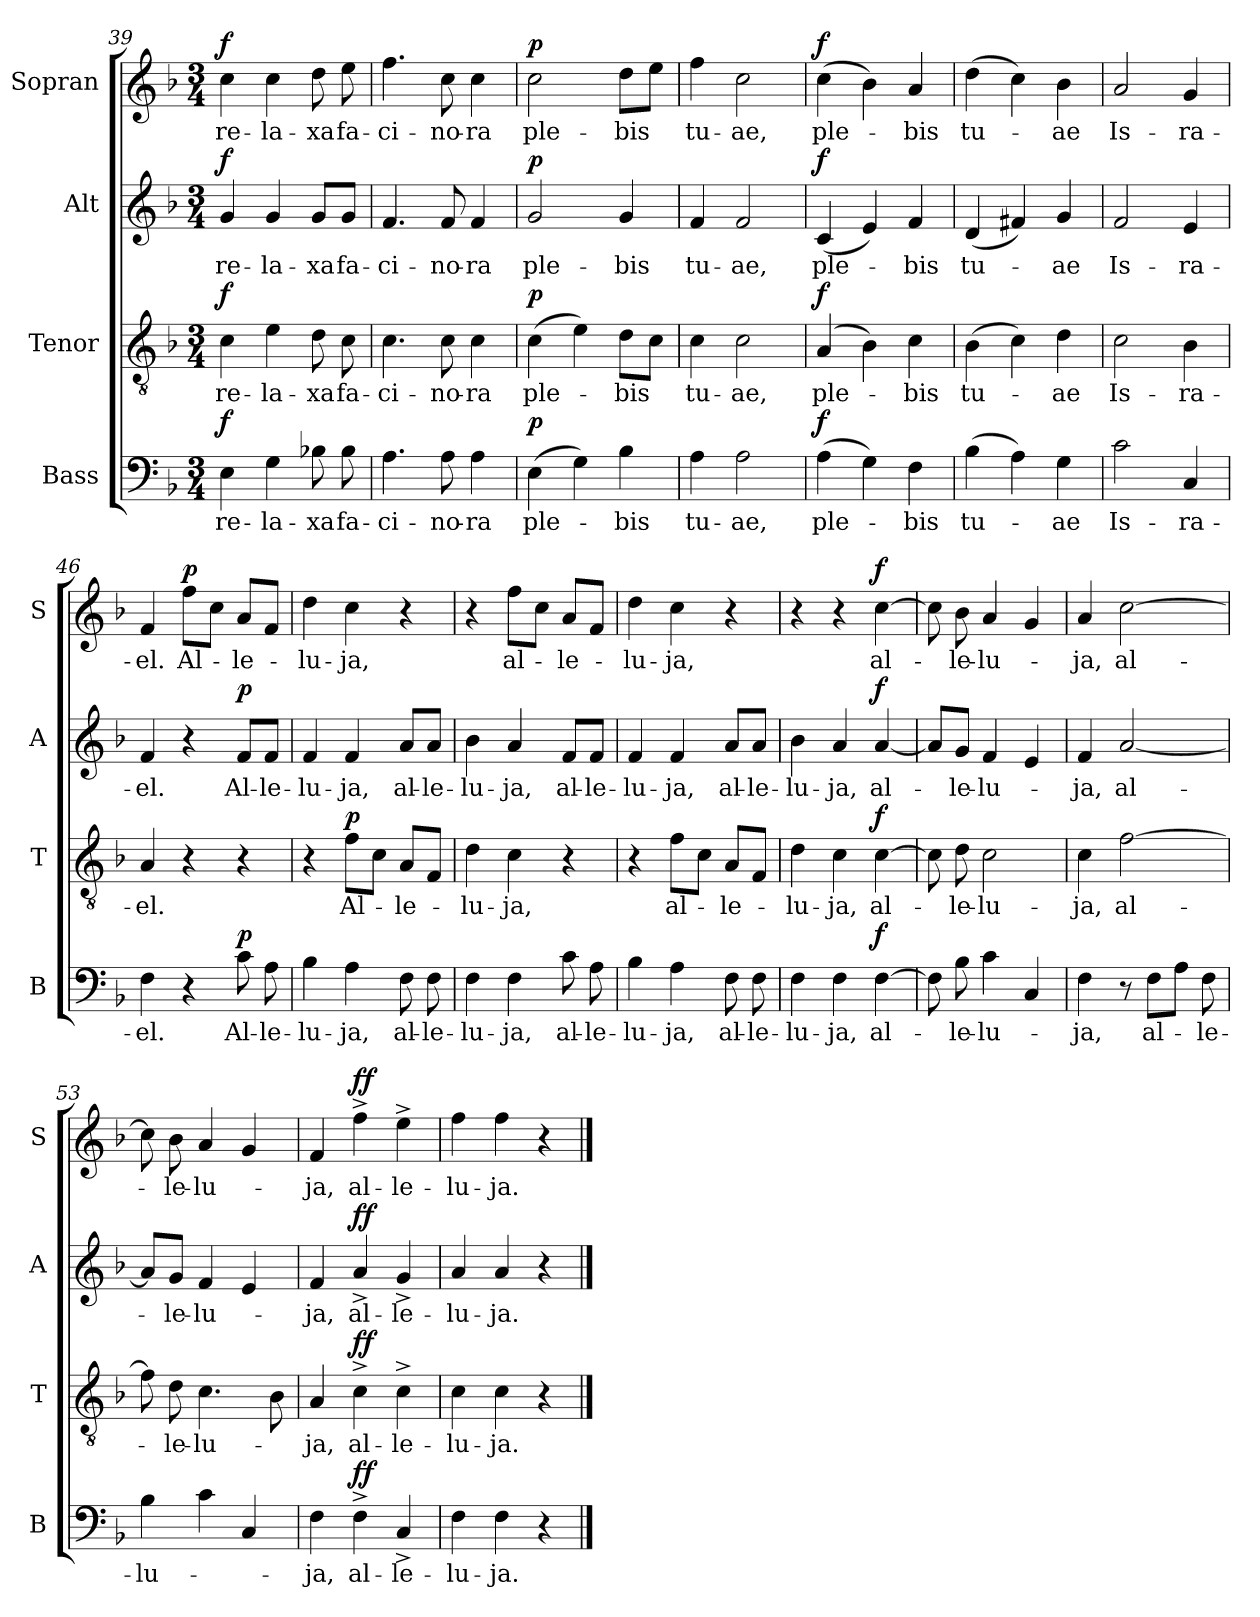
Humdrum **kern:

**kern	**text	**dynam	**kern	**text	**dynam	**kern	**text	**dynam	**kern	**text	**dynam
*part4	*part4	*part4	*part3	*part3	*part3	*part2	*part2	*part2	*part1	*part1	*part1
*staff4	*staff4	*staff4	*staff3	*staff3	*staff3	*staff2	*staff2	*staff2	*staff1	*staff1	*staff1
*I"Bass	*	*	*I"Tenor	*	*	*I"Alt	*	*	*I"Sopran	*	*
*I'B	*	*	*I'T	*	*	*I'A	*	*	*I'S	*	*
*clefF4	*	*	*clefGv2	*	*	*clefG2	*	*	*clefG2	*	*
*k[b-]	*	*	*k[b-]	*	*	*k[b-]	*	*	*k[b-]	*	*
*F:	*	*	*F:	*	*	*F:	*	*	*F:	*	*
*M3/4	*	*	*M3/4	*	*	*M3/4	*	*	*M3/4	*	*
=39	=39	=39	=39	=39	=39	=39	=39	=39	=39	=39	=39
!	!LO:LY:b	!LO:DY:a	!	!LO:LY:b	!LO:DY:a	!	!LO:LY:b	!LO:DY:a	!	!LO:LY:b	!LO:DY:a
4E\	re-	f	4c\	re-	f	4g/	re-	f	4cc\	re-	f
!	!LO:LY:b	!	!	!LO:LY:b	!	!	!LO:LY:b	!	!	!LO:LY:b	!
4G\	-la-	.	4e\	-la-	.	4g/	-la-	.	4cc\	-la-	.
!	!LO:LY:b	!	!	!LO:LY:b	!	!	!LO:LY:b	!	!	!LO:LY:b	!
8B-X\	-xa	.	8d\	-xa	.	8g/L	-xa	.	8dd\	-xa	.
!	!LO:LY:b	!	!	!LO:LY:b	!	!	!LO:LY:b	!	!	!LO:LY:b	!
8B-\	fa-	.	8c\	fa-	.	8g/J	fa-	.	8ee\	fa-	.
=40	=40	=40	=40	=40	=40	=40	=40	=40	=40	=40	=40
!	!LO:LY:b	!	!	!LO:LY:b	!	!	!LO:LY:b	!	!	!LO:LY:b	!
4.A\	-ci-	.	4.c\	-ci-	.	4.f/	-ci-	.	4.ff\	-ci-	.
!	!LO:LY:b	!	!	!LO:LY:b	!	!	!LO:LY:b	!	!	!LO:LY:b	!
8A\	-no-	.	8c\	-no-	.	8f/	-no-	.	8cc\	-no-	.
!	!LO:LY:b	!	!	!LO:LY:b	!	!	!LO:LY:b	!	!	!LO:LY:b	!
4A\	-ra	.	4c\	-ra	.	4f/	-ra	.	4cc\	-ra	.
!!LO:PB:g=z
=41	=41	=41	=41	=41	=41	=41	=41	=41	=41	=41	=41
!	!LO:LY:b	!LO:DY:a	!	!LO:LY:b	!LO:DY:a	!	!LO:LY:b	!LO:DY:a	!	!LO:LY:b	!LO:DY:a
(>4E\	ple-	p	(>4c\	ple-	p	2g/	ple-	p	2cc\	ple-	p
4G\)	.	.	4e\)	.	.	.	.	.	.	.	.
!	!LO:LY:b	!	!	!LO:LY:b	!	!	!LO:LY:b	!	!	!LO:LY:b	!
4B-\	-bis	.	8d\L	-bis	.	4g/	-bis	.	8dd\L	-bis	.
.	.	.	8c\J	.	.	.	.	.	8ee\J	.	.
=42	=42	=42	=42	=42	=42	=42	=42	=42	=42	=42	=42
!	!LO:LY:b	!	!	!LO:LY:b	!	!	!LO:LY:b	!	!	!LO:LY:b	!
4A\	tu-	.	4c\	tu-	.	4f/	tu-	.	4ff\	tu-	.
!	!LO:LY:b	!	!	!LO:LY:b	!	!	!LO:LY:b	!	!	!LO:LY:b	!
2A\	-ae,	.	2c\	-ae,	.	2f/	-ae,	.	2cc\	-ae,	.
=43	=43	=43	=43	=43	=43	=43	=43	=43	=43	=43	=43
!	!LO:LY:b	!LO:DY:a	!	!LO:LY:b	!LO:DY:a	!	!LO:LY:b	!LO:DY:a	!	!LO:LY:b	!LO:DY:a
(>4A\	ple-	f	(4A/	ple-	f	(4c/	ple-	f	(>4cc\	ple-	f
4G\)	.	.	4B-\)	.	.	4e/)	.	.	4b-\)	.	.
!	!LO:LY:b	!	!	!LO:LY:b	!	!	!LO:LY:b	!	!	!LO:LY:b	!
4F\	-bis	.	4c\	-bis	.	4f/	-bis	.	4a/	-bis	.
=44	=44	=44	=44	=44	=44	=44	=44	=44	=44	=44	=44
!	!LO:LY:b	!	!	!LO:LY:b	!	!	!LO:LY:b	!	!	!LO:LY:b	!
(>4B-\	tu-	.	(>4B-\	tu-	.	(<4d/	tu-	.	(>4dd\	tu-	.
4A\)	.	.	4c\)	.	.	4f#X/)	.	.	4cc\)	.	.
!	!LO:LY:b	!	!	!LO:LY:b	!	!	!LO:LY:b	!	!	!LO:LY:b	!
4G\	-ae	.	4d\	-ae	.	4g/	-ae	.	4b-\	-ae	.
=45	=45	=45	=45	=45	=45	=45	=45	=45	=45	=45	=45
!	!LO:LY:b	!	!	!LO:LY:b	!	!	!LO:LY:b	!	!	!LO:LY:b	!
2c\	Is-	.	2c\	Is-	.	2f/	Is-	.	2a/	Is-	.
!	!LO:LY:b	!	!	!LO:LY:b	!	!	!LO:LY:b	!	!	!LO:LY:b	!
4C/	-ra-	.	4B-\	-ra-	.	4e/	-ra-	.	4g/	-ra-	.
!!LO:LB:g=z
=46	=46	=46	=46	=46	=46	=46	=46	=46	=46	=46	=46
!	!LO:LY:b	!	!	!LO:LY:b	!	!	!LO:LY:b	!	!	!LO:LY:b	!
4F\	-el.	.	4A/	-el.	.	4f/	-el.	.	4f/	-el.	.
!	!	!	!	!	!	!	!	!	!	!LO:LY:b	!LO:DY:a
4r	.	.	4r	.	.	4r	.	.	8ff\L	Al-	p
.	.	.	.	.	.	.	.	.	8cc\J	.	.
!	!LO:LY:b	!LO:DY:a	!	!	!	!	!LO:LY:b	!LO:DY:a	!	!LO:LY:b	!
8c\	Al-	p	4r	.	.	8f/L	Al-	p	8a/L	-le-	.
!	!LO:LY:b	!	!	!	!	!	!LO:LY:b	!	!	!	!
8A\	-le-	.	.	.	.	8f/J	-le-	.	8f/J	.	.
=47	=47	=47	=47	=47	=47	=47	=47	=47	=47	=47	=47
!	!LO:LY:b	!	!	!	!	!	!LO:LY:b	!	!	!LO:LY:b	!
4B-\	-lu-	.	4r	.	.	4f/	-lu-	.	4dd\	-lu-	.
!	!LO:LY:b	!	!	!LO:LY:b	!LO:DY:a	!	!LO:LY:b	!	!	!LO:LY:b	!
4A\	-ja,	.	8f\L	Al-	p	4f/	-ja,	.	4cc\	-ja,	.
.	.	.	8c\J	.	.	.	.	.	.	.	.
!	!LO:LY:b	!	!	!LO:LY:b	!	!	!LO:LY:b	!	!	!	!
8F\	al-	.	8A/L	-le-	.	8a/L	al-	.	4r	.	.
!	!LO:LY:b	!	!	!	!	!	!LO:LY:b	!	!	!	!
8F\	-le-	.	8F/J	.	.	8a/J	-le-	.	.	.	.
=48	=48	=48	=48	=48	=48	=48	=48	=48	=48	=48	=48
!	!LO:LY:b	!	!	!LO:LY:b	!	!	!LO:LY:b	!	!	!	!
4F\	-lu-	.	4d\	-lu-	.	4b-\	-lu-	.	4r	.	.
!	!LO:LY:b	!	!	!LO:LY:b	!	!	!LO:LY:b	!	!	!LO:LY:b	!
4F\	-ja,	.	4c\	-ja,	.	4a/	-ja,	.	8ff\L	al-	.
.	.	.	.	.	.	.	.	.	8cc\J	.	.
!	!LO:LY:b	!	!	!	!	!	!LO:LY:b	!	!	!LO:LY:b	!
8c\	al-	.	4r	.	.	8f/L	al-	.	8a/L	-le-	.
!	!LO:LY:b	!	!	!	!	!	!LO:LY:b	!	!	!	!
8A\	-le-	.	.	.	.	8f/J	-le-	.	8f/J	.	.
=49	=49	=49	=49	=49	=49	=49	=49	=49	=49	=49	=49
!	!LO:LY:b	!	!	!	!	!	!LO:LY:b	!	!	!LO:LY:b	!
4B-\	-lu-	.	4r	.	.	4f/	-lu-	.	4dd\	-lu-	.
!	!LO:LY:b	!	!	!LO:LY:b	!	!	!LO:LY:b	!	!	!LO:LY:b	!
4A\	-ja,	.	8f\L	al-	.	4f/	-ja,	.	4cc\	-ja,	.
.	.	.	8c\J	.	.	.	.	.	.	.	.
!	!LO:LY:b	!	!	!LO:LY:b	!	!	!LO:LY:b	!	!	!	!
8F\	al-	.	8A/L	-le-	.	8a/L	al-	.	4r	.	.
!	!LO:LY:b	!	!	!	!	!	!LO:LY:b	!	!	!	!
8F\	-le-	.	8F/J	.	.	8a/J	-le-	.	.	.	.
!!LO:LB:g=z
=50	=50	=50	=50	=50	=50	=50	=50	=50	=50	=50	=50
!	!LO:LY:b	!	!	!LO:LY:b	!	!	!LO:LY:b	!	!	!	!
4F\	-lu-	.	4d\	-lu-	.	4b-\	-lu-	.	4r	.	.
!	!LO:LY:b	!	!	!LO:LY:b	!	!	!LO:LY:b	!	!	!	!
4F\	-ja,	.	4c\	-ja,	.	4a/	-ja,	.	4r	.	.
!	!LO:LY:b	!LO:DY:a	!	!LO:LY:b	!LO:DY:a	!	!LO:LY:b	!LO:DY:a	!	!LO:LY:b	!LO:DY:a
[4F\	al-	f	[4c\	al-	f	[4a/	al-	f	[4cc\	al-	f
=51	=51	=51	=51	=51	=51	=51	=51	=51	=51	=51	=51
8F\]	.	.	8c\]	.	.	8a/L]	.	.	8cc\]	.	.
!	!LO:LY:b	!	!	!LO:LY:b	!	!	!LO:LY:b	!	!	!LO:LY:b	!
8B-\	-le-	.	8d\	-le-	.	8g/J	-le-	.	8b-\	-le-	.
!	!LO:LY:b	!	!	!LO:LY:b	!	!	!LO:LY:b	!	!	!LO:LY:b	!
4c\	-lu-	.	2c\	-lu-	.	4f/	-lu-	.	4a/	-lu-	.
4C/	.	.	.	.	.	4e/	.	.	4g/	.	.
=52	=52	=52	=52	=52	=52	=52	=52	=52	=52	=52	=52
!	!LO:LY:b	!	!	!LO:LY:b	!	!	!LO:LY:b	!	!	!LO:LY:b	!
4F\	-ja,	.	4c\	-ja,	.	4f/	-ja,	.	4a/	-ja,	.
!	!	!	!	!LO:LY:b	!	!	!LO:LY:b	!	!	!LO:LY:b	!
8r	.	.	[2f\	al-	.	[2a/	al-	.	[2cc\	al-	.
!	!LO:LY:b	!	!	!	!	!	!	!	!	!	!
8F\L	al-	.	.	.	.	.	.	.	.	.	.
8A\J	.	.	.	.	.	.	.	.	.	.	.
!	!LO:LY:b	!	!	!	!	!	!	!	!	!	!
8F\	-le-	.	.	.	.	.	.	.	.	.	.
=53	=53	=53	=53	=53	=53	=53	=53	=53	=53	=53	=53
!	!LO:LY:b	!	!	!	!	!	!	!	!	!	!
4B-\	-lu-	.	8f\]	.	.	8a/L]	.	.	8cc\]	.	.
!	!	!	!	!LO:LY:b	!	!	!LO:LY:b	!	!	!LO:LY:b	!
.	.	.	8d\	-le-	.	8g/J	-le-	.	8b-\	-le-	.
!	!	!	!	!LO:LY:b	!	!	!LO:LY:b	!	!	!LO:LY:b	!
4c\	.	.	4.c\	-lu-	.	4f/	-lu-	.	4a/	-lu-	.
4C/	.	.	.	.	.	4e/	.	.	4g/	.	.
.	.	.	8B-\	.	.	.	.	.	.	.	.
=54	=54	=54	=54	=54	=54	=54	=54	=54	=54	=54	=54
!	!LO:LY:b	!	!	!LO:LY:b	!	!	!LO:LY:b	!	!	!LO:LY:b	!
4F\	-ja,	.	4A/	-ja,	.	4f/	-ja,	.	4f/	-ja,	.
!	!LO:LY:b	!LO:DY:a	!	!LO:LY:b	!LO:DY:a	!	!LO:LY:b	!LO:DY:a	!	!LO:LY:b	!LO:DY:a
4F^>\	al-	ff	4c^>\	al-	ff	4a^</	al-	ff	4ff^>\	al-	ff
!	!LO:LY:b	!	!	!LO:LY:b	!	!	!LO:LY:b	!	!	!LO:LY:b	!
4C^</	-le-	.	4c^>\	-le-	.	4g^</	-le-	.	4ee^>\	-le-	.
=55	=55	=55	=55	=55	=55	=55	=55	=55	=55	=55	=55
!	!LO:LY:b	!	!	!LO:LY:b	!	!	!LO:LY:b	!	!	!LO:LY:b	!
4F\	-lu-	.	4c\	-lu-	.	4a/	-lu-	.	4ff\	-lu-	.
!	!LO:LY:b	!	!	!LO:LY:b	!	!	!LO:LY:b	!	!	!LO:LY:b	!
4F\	-ja.	.	4c\	-ja.	.	4a/	-ja.	.	4ff\	-ja.	.
4r	.	.	4r	.	.	4r	.	.	4r	.	.
==	==	==	==	==	==	==	==	==	==	==	==
*-	*-	*-	*-	*-	*-	*-	*-	*-	*-	*-	*-
